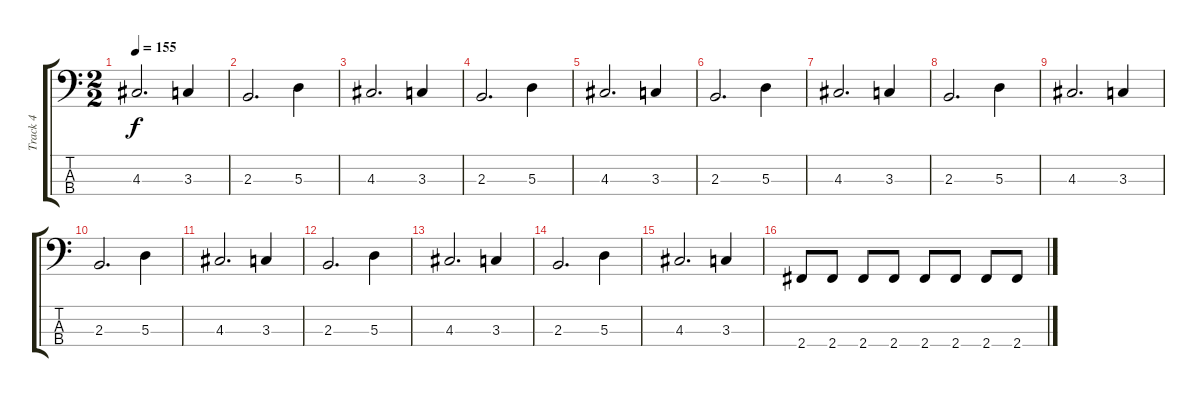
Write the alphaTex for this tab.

\track ("Track 4" "Track 4") {instrument electricbasspick}
\staff {score tabs}
\tuning (G2 D2 A1 E1) {hide}
\ts (2 2)
\tempo 155
\clef f4
\ks c
4.3.2{d dy f} 3.3.4 |
2.3.2{d} 5.3.4 |
4.3.2{d} 3.3.4 |
2.3.2{d} 5.3.4 |
4.3.2{d} 3.3.4 |
2.3.2{d} 5.3.4 |
4.3.2{d} 3.3.4 |
2.3.2{d} 5.3.4 |
4.3.2{d} 3.3.4 |
2.3.2{d} 5.3.4 |
4.3.2{d} 3.3.4 |
2.3.2{d} 5.3.4 |
4.3.2{d} 3.3.4 |
2.3.2{d} 5.3.4 |
4.3.2{d} 3.3.4 |
2.4.8 2.4.8 2.4.8 2.4.8 2.4.8 2.4.8 2.4.8 2.4.8
